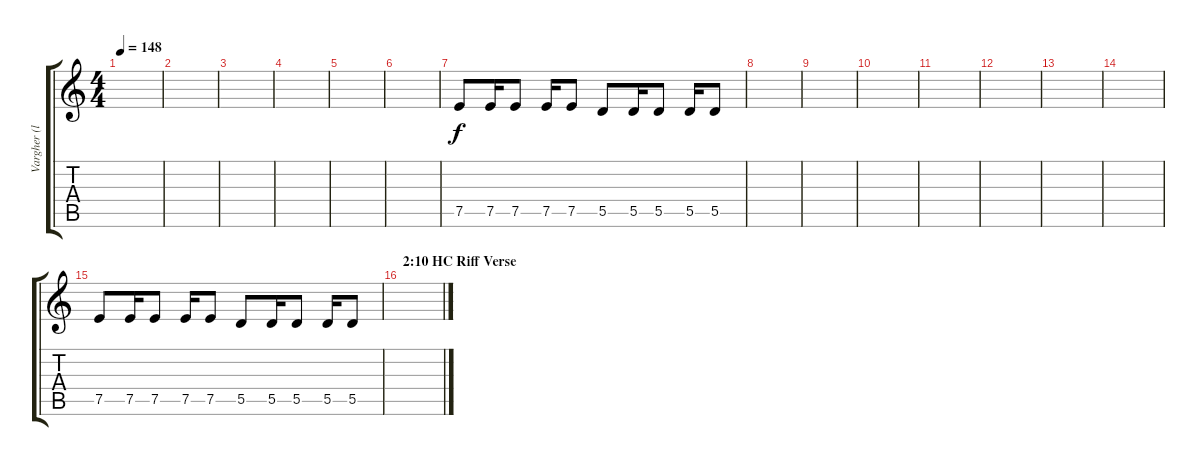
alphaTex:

\track ("Vargher (left)" "Vargher (l") {instrument overdrivenguitar}
\staff {score tabs}
\tuning (E4 B3 G3 D3 A2 E2) {hide}
\ts (4 4)
\tempo 148
\clef g2
\ks c
|
|
|
|
|
|
7.5.8 7.5.16 7.5.8 7.5.16 7.5.8 5.5.8 5.5.16 5.5.8 5.5.16 5.5.8 |
|
|
|
|
|
|
|
7.5.8 7.5.16 7.5.8 7.5.16 7.5.8 5.5.8 5.5.16 5.5.8 5.5.16 5.5.8 |
\section ("" "2:10 HC Riff Verse")
